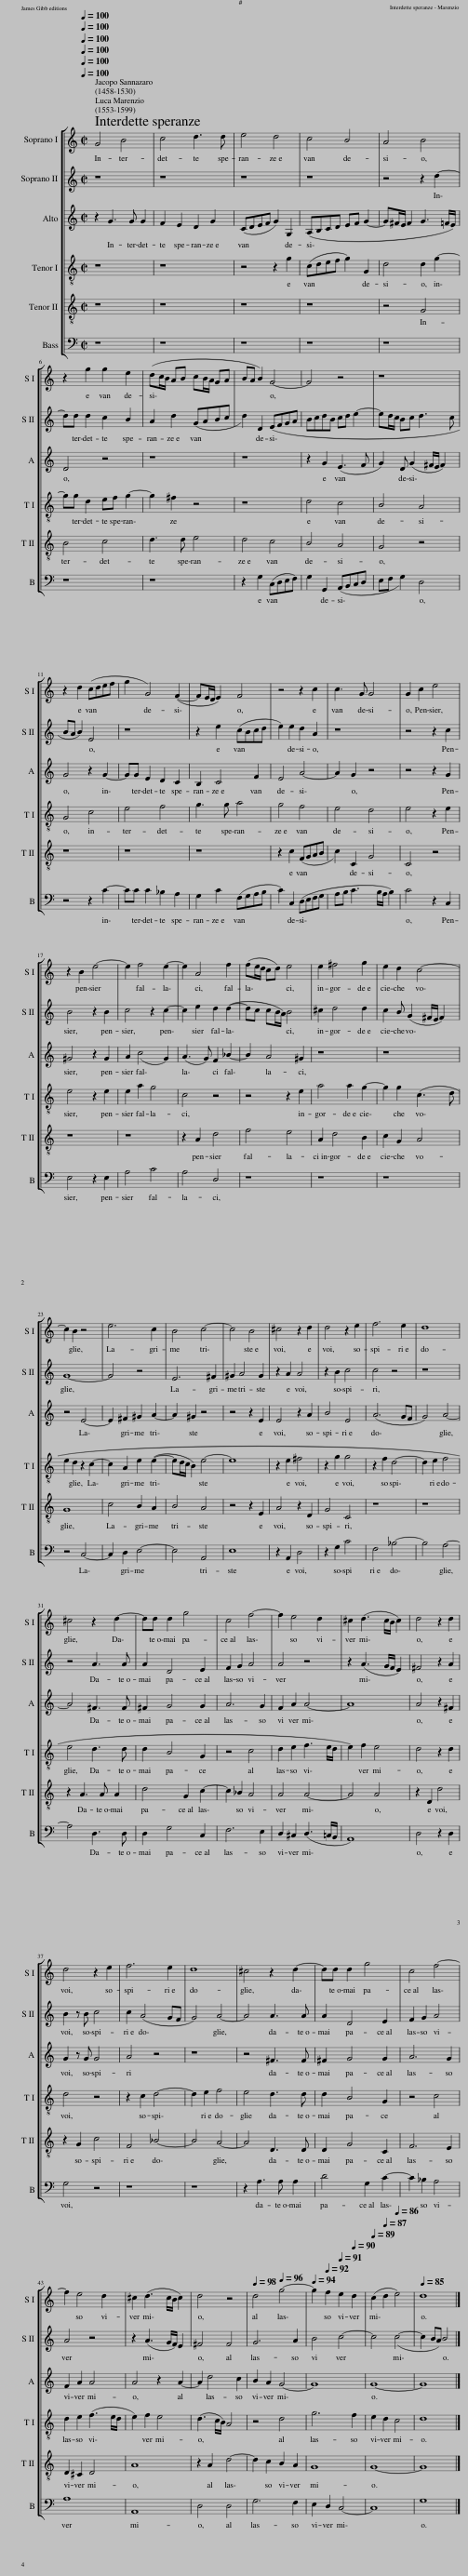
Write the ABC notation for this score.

X:1
%%score [ 1 2 3 4 5 6 ]
L:1/8
Q:1/4=100
M:2/2
I:linebreak $
K:C
V:1 treble
V:2 treble
V:3 treble
V:4 treble-8
V:5 treble-8
V:6 bass
V:1
 G4 B4 | c4 d3 d | e4 d4 | c4 B4 | A4 B4 |$ %5
 z2 g2 g2 e2 | (dc/B/ AB cB/A/ GA | BA B2) G4- | G4 z4 | z8 |$ %10
 z2 d2 (cdef | g2 G4) (F2- | FE/D/ E2) F4 | z4 z2 c2 | c3 G G4 | %15
 G2 c2 e4 |$ z2 B2 e4- | e2 f4 e2- | e2 A4 f2 | (fe/d/ cd) e4 | %20
 e2 ^f4 g2 | e2 d2 c4- |$ c2 B2 z4 | e6 c2 | B4 c4- | %25
 c4 B4 | ^c4 z2 d2 | d4 z2 e2 | f6 e2 | d8 |$ %30
 ^c4 z2 d2- | dd d2 g4 | c4 f4- | f2 e4 d2 | ^c2 (d3 c/B/ c2) | %35
 d4 z2 d2 |$ d4 z2 e2 | f6 e2 | d8 | ^c4 z2 d2- | %40
 dd d2 g4 | c4 f4- |$ f2 e4 d2 | ^c2 (d3 c/B/ c2) | d4 z4 | %45
[Q:1/4=98] d4[Q:1/4=96] g4- |[Q:1/4=94] g2[Q:1/4=92] f2[Q:1/4=91] e2[Q:1/4=90] d2 |[Q:1/4=89] (c2[Q:1/4=87] d2[Q:1/4=86] e4) |[Q:1/4=85] d8 |] %49
V:2
 z8 | z8 | z8 | z8 | z4 z2 d2- |$ %5
 dd d2 c2 B2 | A2 d2 (GABc | d2) D2 (EFGA | BcdB cd e2- | ed/c/ Bc d3 c |$ %10
 BA B2) E4 | z8 | z2 e2 (cBcd | e2) e2 d2 A2 | z8 | %15
 z4 z2 c2 |$ B4 z2 B2 | c4 z2 c2- | c2 e2 d2 (d2- | dc cB/A/) B4 | %20
 ^c2 d4 d2 | c2 B (G2 ^F/E/ F2) |$ G8- | G4 z4 | E6 ^F2 | %25
 ^G2 A4 G2 | z2 A2 A4 | z2 B2 c4 | c4 z4 | z8 |$ %30
 z4 A3 A | A2 D4 E2 | F2 G2 A4 | A4 z4 | z2 (A3 G/F/ E2) | %35
 ^F4 z2 A2 |$ B2 z B c4 | c2 (A4 GF | G4) A4- | A4 A3 A | %40
 A2 D4 E2 | F2 G2 A4 |$ A4 z4 | z2 (A3 G/F/) E2 | ^F4 F4 | %45
 G6 A2 | B4 c4- | c4 (c4- | c2 BA) B4 |] %49
V:3
 z2 G3 G G2 | F2 E2 D2 G2 | (CDEF G2) G,2 | (A,B,CD EF G2- | G^F/E/ F2 G3 =F/E/) |$ %5
 D4 z4 | z8 | z8 | z2 G2 (E3 F | G2) D (G2 ^F/E/ F2) |$ %10
 G4 z2 G2- | GG E2 D2 C2 | B,2 C4 F2 | E4 A4- | A2 G2 z4 | %15
 z4 z2 G2 |$ ^G4 z2 G2 | A2 (c4 G2) | (A3 G) F2 _B2- | B2 A4 ^G2 | %20
 z8 | z8 |$ z4 E4- | E2 ^F2 ^G2 A2- | A2 ^G2 z4 | %25
 z4 z2 E2 | E4 z2 A2 | B4 E4 | (A6 GF | G4) A4- |$ %30
 A4 ^F3 F | ^F2 G4 G2 | A6 G2 | F2 A2 A4- | A8 | %35
 A4 z2 ^F2 |$ G2 z G G4 | A4 z4 | z8 | z4 ^F3 F | %40
 ^F2 G4 G2 | A6 G2 |$ F2 A2 A4 | A4 z2 A2- | A2 d4 c2 | %45
 B2 A2 G4- | G8 | G8- | G8 |] %49
V:4
 z8 | z8 | z4 z2 g2 | (cdef g2) G2 | d4 d2 g2- |$ %5
 gg d2 ef g2- | g2 ^f2 z4 | z8 | d4 c4 | B4 A4 |$ %10
 G4 c4 | e4 f4 | g3 g a4 | g4 f4 | e4 d4 | %15
 e4 z2 e2 |$ e4 z2 e2 | e2 a2 g4 | c4 z4 | z4 z2 e2 | %20
 a4 a2 g2- | g2 g2 (c3 d |$ e2 d2 z2 c2- | c2 A2 e2 (e2- | ed/c/ B2) e4- | %25
 e8 | z2 e2 ^f4 | z2 g2 g4 | z2 f2 d4- | d2 e2 f4 |$ %30
 e4 d3 d | d2 B4 G2 | z4 c4 | d2 e2 f3 e/d/ | e2) f2 e4 | %35
 d4 z2 d2 |$ d4 z4 | z2 c2 d4- | d2 e2 f4 | e4 d3 d | %40
 d2 B4 G2 | z4 c4 |$ d2 e2 (f3 e/d/ | e2) f2 e4 | (d3 c/B/) A4 | %45
 z4 d4 | g6 f2 | e2 d2 c4 | d8 |] %49
V:5
 z8 | z8 | z8 | z8 | z4 G4 |$ %5
 B4 c4 | d3 d e4 | d4 c4 | B4 A4 | G4 z4 |$ %10
 z8 | z8 | z8 | z2 c2 (FGAB | c2) C2 G4 | %15
 C4 z4 |$ z8 | z8 | z2 A2 d4 | f4 e4 | %20
 A2 d4 B2 | c2 G2 A4 |$ G8 | c4 B2 A2 | B4 A4 | %25
 z4 z2 E2 | A4 z2 D2 | G4 C4 | z8 | z8 |$ %30
 z2 A3 A A2 | d4 G2 c2- | c2 _B2 A4 | A4 A4- | A4 A4 | %35
 z2 D2 d4 |$ z2 G2 c4 | F4 _B4- | B4 A4- | A4 D3 D | %40
 D2 G4 C2 | F6 E2 |$ D2 ^C2 D4 | A8 | z2 A2 d4- | %45
 d2 c2 B2 A2 | G8 | G8- | G8 |] %49
V:6
 z8 | z8 | z8 | z8 | z8 |$ %5
 z8 | z8 | z2 G,2 (C,D,E,F,) | G,2 G,,2 (A,,B,,C,D, | E,F, G,2) D,4 |$ %10
 z4 z2 C2- | CC C2 _B,2 A,2 | G,2 C2 (F,G,A,B, | C2) C,2 (D,E,F,G, | A,B, C3 B,/A,/ B,2) | %15
 C4 z2 C,2 |$ E,4 z2 E,2 | A,4 C4 | A,4 D,4 | z8 | %20
 z8 | z8 |$ z4 C,4- | C,2 D,2 E,4- | E,4 A,,4 | %25
 E,8 | z2 A,,2 D,4 | z2 G,2 C4 | F,4 _B,4- | B,4 A,4- |$ %30
 A,4 D,3 D, | D,2 G,4 C,2 | F,6 E,2 | D,2 ^C,2 (D,3 =C,/B,,/ | A,,8) | %35
 D,4 z2 D,2 |$ G,4 z4 | z8 | z8 | z2 A,3 A, A,2 | %40
 D4 G,2 C2- | C2 _B,2 A,4 |$ A,8 | A,,8 | D,4 D,4 | %45
 G,6 F,2 | E,2 D,2 C,4- | C,8 | G,8 |] %49
